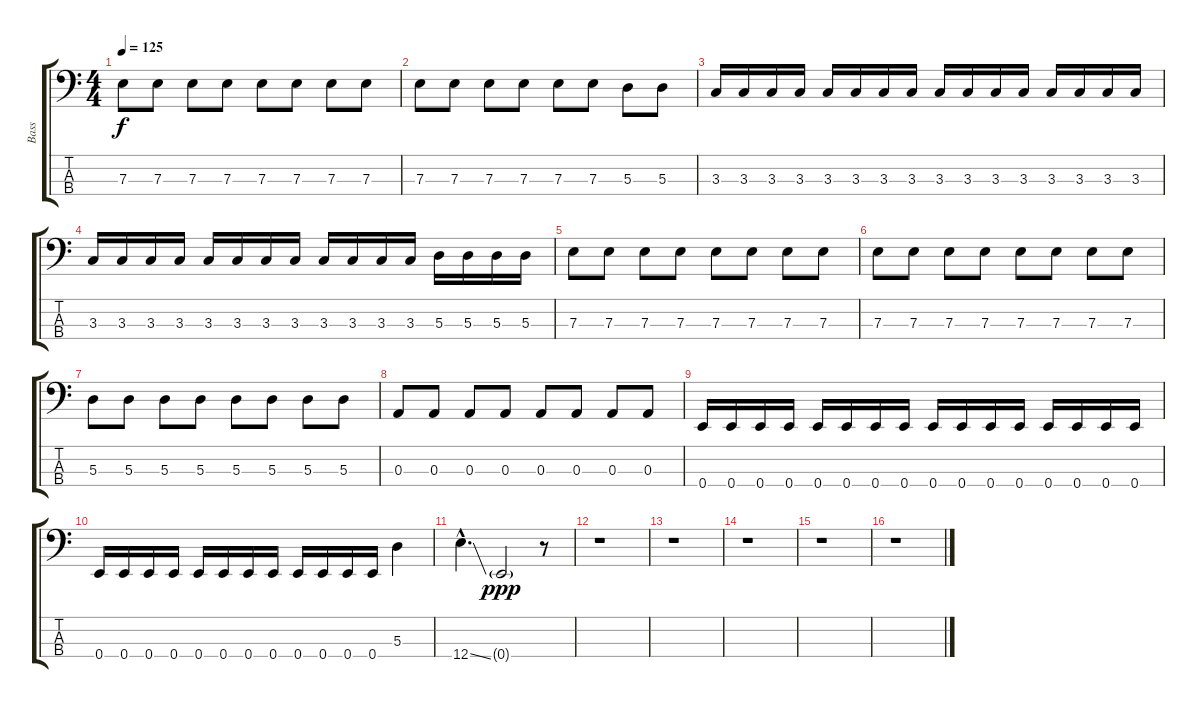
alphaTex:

\track ("Bass" "Bass") {instrument electricbasspick}
\staff {score tabs}
\tuning (G2 D2 A1 E1) {hide}
\ts (4 4)
\tempo 125
\clef f4
\ks c
7.3.8{dy f} 7.3.8 7.3.8 7.3.8 7.3.8 7.3.8 7.3.8 7.3.8 |
7.3.8 7.3.8 7.3.8 7.3.8 7.3.8 7.3.8 5.3.8 5.3.8 |
3.3.16 3.3.16 3.3.16 3.3.16 3.3.16 3.3.16 3.3.16 3.3.16 3.3.16 3.3.16 3.3.16 3.3.16 3.3.16 3.3.16 3.3.16 3.3.16 |
3.3.16 3.3.16 3.3.16 3.3.16 3.3.16 3.3.16 3.3.16 3.3.16 3.3.16 3.3.16 3.3.16 3.3.16 5.3.16 5.3.16 5.3.16 5.3.16 |
7.3.8 7.3.8 7.3.8 7.3.8 7.3.8 7.3.8 7.3.8 7.3.8 |
7.3.8 7.3.8 7.3.8 7.3.8 7.3.8 7.3.8 7.3.8 7.3.8 |
5.3.8 5.3.8 5.3.8 5.3.8 5.3.8 5.3.8 5.3.8 5.3.8 |
0.3.8 0.3.8 0.3.8 0.3.8 0.3.8 0.3.8 0.3.8 0.3.8 |
0.4.16 0.4.16 0.4.16 0.4.16 0.4.16 0.4.16 0.4.16 0.4.16 0.4.16 0.4.16 0.4.16 0.4.16 0.4.16 0.4.16 0.4.16 0.4.16 |
0.4.16 0.4.16 0.4.16 0.4.16 0.4.16 0.4.16 0.4.16 0.4.16 0.4.16 0.4.16 0.4.16 0.4.16 5.3.4 |
12.4{ss hac}.4{d} 0.4{g}.2{dy ppp} r.8 |
r.1 |
r.1 |
r.1 |
r.1 |
r.1
